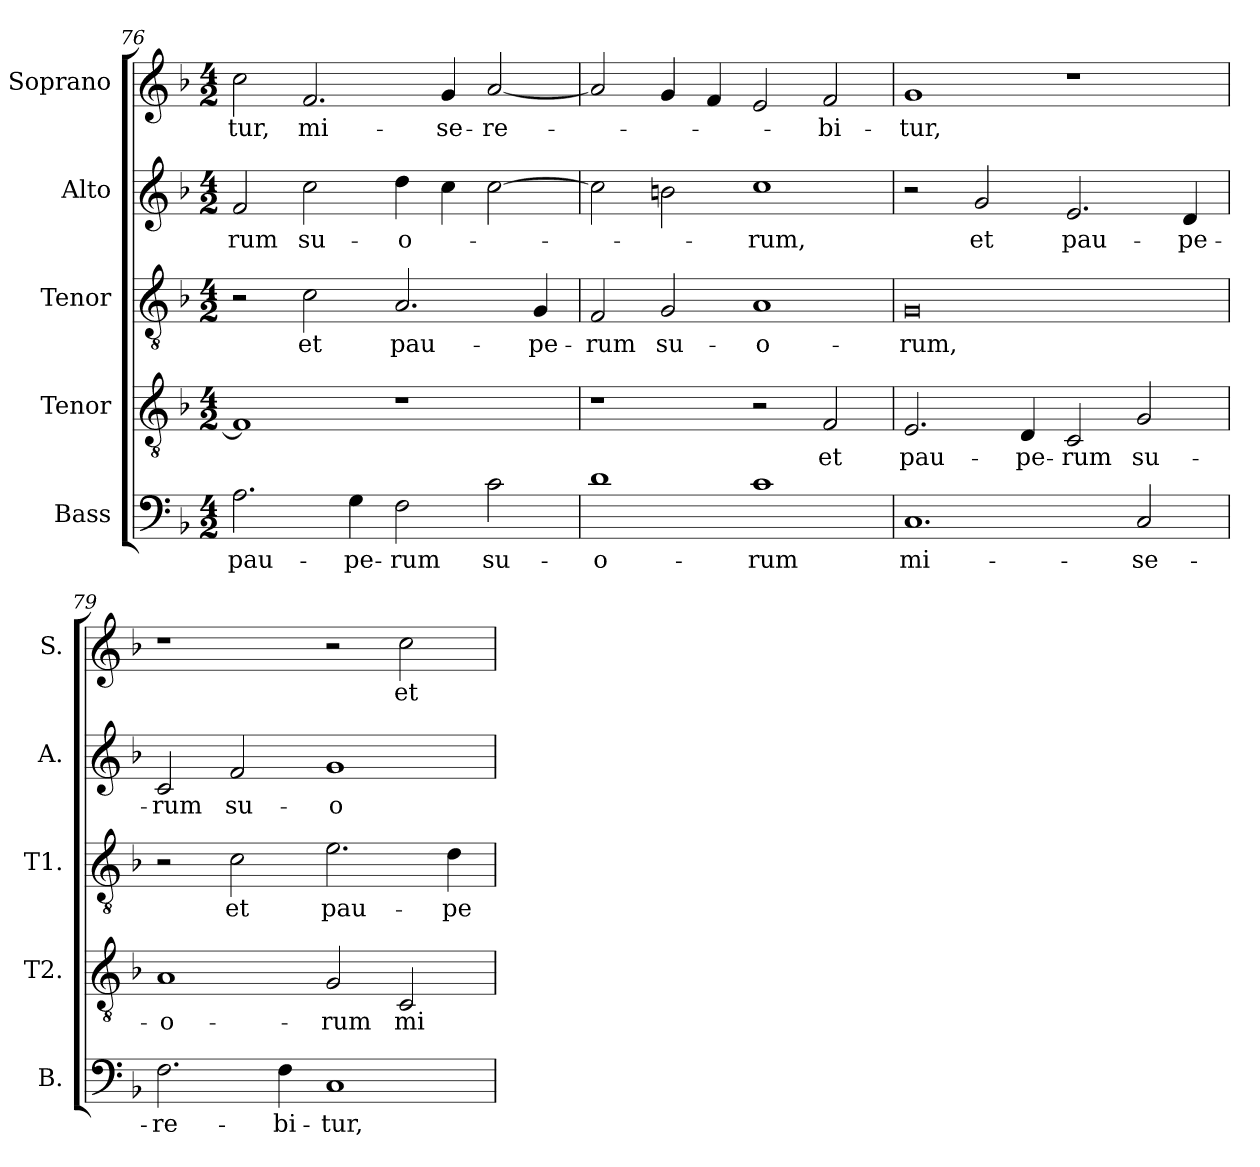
**kern	**text	**kern	**text	**kern	**text	**kern	**text	**kern	**text
*part5	*part5	*part4	*part4	*part3	*part3	*part2	*part2	*part1	*part1
*staff5	*staff5	*staff4	*staff4	*staff3	*staff3	*staff2	*staff2	*staff1	*staff1
*I"Bass	*	*I"Tenor	*	*I"Tenor	*	*I"Alto	*	*I"Soprano	*
*I'B.	*	*I'T2.	*	*I'T1.	*	*I'A.	*	*I'S.	*
!!LO:PB:g=z
*clefF4	*	*clefGv2	*	*clefGv2	*	*clefG2	*	*clefG2	*
*	*	*ITrd7c12	*	*ITrd7c12	*	*	*	*	*
*k[b-]	*	*k[b-]	*	*k[b-]	*	*k[b-]	*	*k[b-]	*
*F:	*	*F:	*	*F:	*	*F:	*	*F:	*
*M4/2	*	*M4/2	*	*M4/2	*	*M4/2	*	*M4/2	*
=76	=76	=76	=76	=76	=76	=76	=76	=76	=76
!	!LO:LY:b:color=#000000	!	!	!	!	!	!	!	!
!	!	!	!	!	!	!	!LO:LY:b:color=#000000	!	!
!	!	!	!	!	!	!	!	!	!LO:LY:b:color=#000000
2.Ai\	pau-	1FFi]	.	2r	.	2fi/	-rum	2cci\	-tur,
!	!	!	!	!	!LO:LY:b:color=#000000	!	!	!	!
!	!	!	!	!	!	!	!LO:LY:b:color=#000000	!	!
!	!	!	!	!	!	!	!	!	!LO:LY:b:color=#000000
.	.	.	.	2Ci\	et	2cci\	su-	2.fi/	mi-
!	!LO:LY:b:color=#000000	!	!	!	!	!	!	!	!
4Gi\	-pe-	.	.	.	.	.	.	.	.
!	!LO:LY:b:color=#000000	!	!	!	!	!	!	!	!
!	!	!	!	!	!LO:LY:b:color=#000000	!	!	!	!
!	!	!	!	!	!	!	!LO:LY:b:color=#000000	!	!
2Fi\	-rum	1r	.	2.AAi/	pau-	4ddi\	-o-	.	.
!	!	!	!	!	!	!	!	!	!LO:LY:b:color=#000000
.	.	.	.	.	.	4cci\	.	4gi/	-se-
!	!LO:LY:b:color=#000000	!	!	!	!	!	!	!	!
!	!	!	!	!	!	!	!	!	!LO:LY:b:color=#000000
2ci\	su-	.	.	.	.	[2cci\	.	[2ai/	-re-
!	!	!	!	!	!LO:LY:b:color=#000000	!	!	!	!
.	.	.	.	4GGi/	-pe-	.	.	.	.
=77	=77	=77	=77	=77	=77	=77	=77	=77	=77
!	!LO:LY:b:color=#000000	!	!	!	!	!	!	!	!
!	!	!	!	!	!LO:LY:b:color=#000000	!	!	!	!
1di	-o-	1r	.	2FFi/	-rum	2cci\]	.	2ai/]	.
!	!	!	!	!	!LO:LY:b:color=#000000	!	!	!	!
.	.	.	.	2GGi/	su-	2bni\	.	4gi/	.
.	.	.	.	.	.	.	.	4fi/	.
!	!LO:LY:b:color=#000000	!	!	!	!	!	!	!	!
!	!	!	!	!	!LO:LY:b:color=#000000	!	!	!	!
!	!	!	!	!	!	!	!LO:LY:b:color=#000000	!	!
1ci	-rum	2r	.	1AAi	-o-	1cci	-rum,	2ei/	.
!	!	!	!LO:LY:b:color=#000000	!	!	!	!	!	!
!	!	!	!	!	!	!	!	!	!LO:LY:b:color=#000000
.	.	2FFi/	et	.	.	.	.	2fi/	-bi-
=78	=78	=78	=78	=78	=78	=78	=78	=78	=78
!	!LO:LY:b:color=#000000	!	!	!	!	!	!	!	!
!	!	!	!LO:LY:b:color=#000000	!	!	!	!	!	!
!	!	!	!	!	!LO:LY:b:color=#000000	!	!	!	!
!	!	!	!	!	!	!	!	!	!LO:LY:b:color=#000000
1.Ci	mi-	2.EEi/	pau-	0GGi	-rum,	2r	.	1gi	-tur,
!	!	!	!	!	!	!	!LO:LY:b:color=#000000	!	!
.	.	.	.	.	.	2gi/	et	.	.
!	!	!	!LO:LY:b:color=#000000	!	!	!	!	!	!
.	.	4DDi/	-pe-	.	.	.	.	.	.
!	!	!	!LO:LY:b:color=#000000	!	!	!	!	!	!
!	!	!	!	!	!	!	!LO:LY:b:color=#000000	!	!
.	.	2CCi/	-rum	.	.	2.ei/	pau-	1r	.
!	!LO:LY:b:color=#000000	!	!	!	!	!	!	!	!
!	!	!	!LO:LY:b:color=#000000	!	!	!	!	!	!
2Ci/	-se-	2GGi/	su-	.	.	.	.	.	.
!	!	!	!	!	!	!	!LO:LY:b:color=#000000	!	!
.	.	.	.	.	.	4di/	-pe-	.	.
=79	=79	=79	=79	=79	=79	=79	=79	=79	=79
!	!LO:LY:b:color=#000000	!	!	!	!	!	!	!	!
!	!	!	!LO:LY:b:color=#000000	!	!	!	!	!	!
!	!	!	!	!	!	!	!LO:LY:b:color=#000000	!	!
2.Fi\	-re-	1AAi	-o-	2r	.	2ci/	-rum	1r	.
!	!	!	!	!	!LO:LY:b:color=#000000	!	!	!	!
!	!	!	!	!	!	!	!LO:LY:b:color=#000000	!	!
.	.	.	.	2Ci\	et	2fi/	su-	.	.
!	!LO:LY:b:color=#000000	!	!	!	!	!	!	!	!
4Fi\	-bi-	.	.	.	.	.	.	.	.
!	!LO:LY:b:color=#000000	!	!	!	!	!	!	!	!
!	!	!	!LO:LY:b:color=#000000	!	!	!	!	!	!
!	!	!	!	!	!LO:LY:b:color=#000000	!	!	!	!
!	!	!	!	!	!	!	!LO:LY:b:color=#000000	!	!
1Ci	-tur,	2GGi/	-rum	2.Ei\	pau-	1gi	-o-	2r	.
!	!	!	!LO:LY:b:color=#000000	!	!	!	!	!	!
!	!	!	!	!	!	!	!	!	!LO:LY:b:color=#000000
.	.	2CCi/	mi-	.	.	.	.	2cci\	et
!	!	!	!	!	!LO:LY:b:color=#000000	!	!	!	!
.	.	.	.	4Di\	-pe-	.	.	.	.
=	=	=	=	=	=	=	=	=	=
*-	*-	*-	*-	*-	*-	*-	*-	*-	*-
